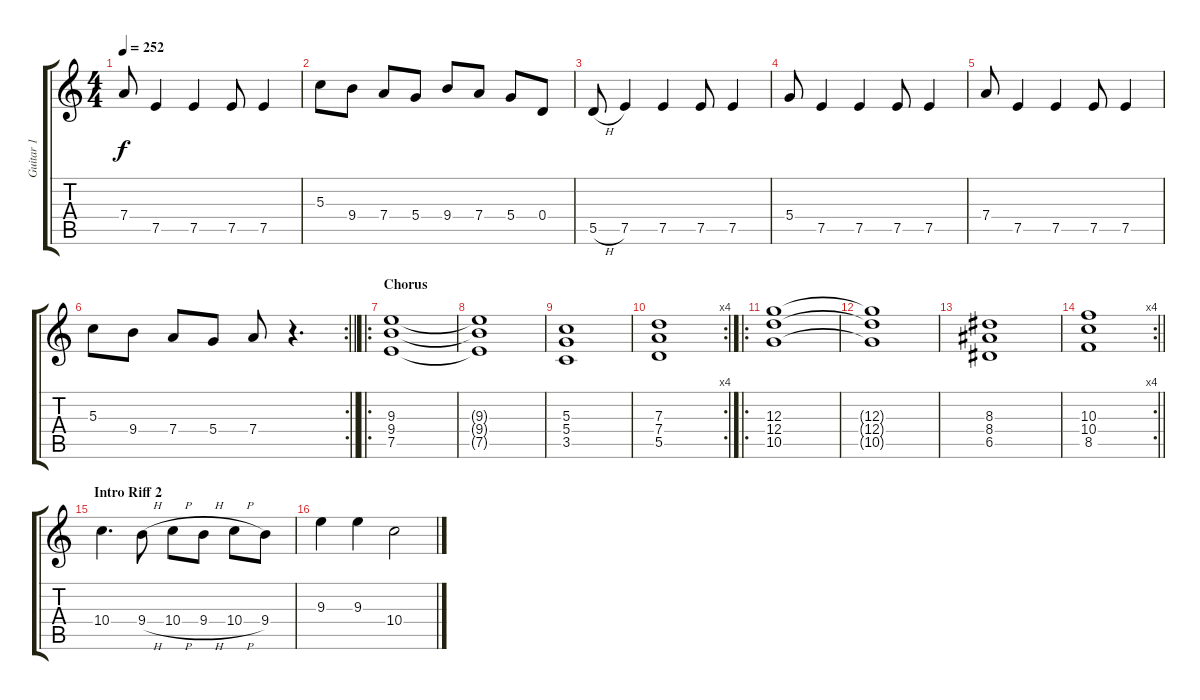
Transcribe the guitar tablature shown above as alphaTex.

\track ("Guitar 1" "Guitar 1") {instrument distortionguitar}
\staff {score tabs}
\tuning (E4 B3 G3 D3 A2 E2) {hide}
\ts (4 4)
\tempo 252
\clef g2
\ks c
7.4.8{dy f} 7.5.4 7.5.4 7.5.8 7.5.4 |
5.3.8 9.4.8 7.4.8 5.4.8 9.4.8 7.4.8 5.4.8 0.4.8 |
5.5{h}.8 7.5.4 7.5.4 7.5.8 7.5.4 |
5.4.8 7.5.4 7.5.4 7.5.8 7.5.4 |
7.4.8 7.5.4 7.5.4 7.5.8 7.5.4 |
\rc 2
\barLineRight lightlight
5.3.8 9.4.8 7.4.8 5.4.8 7.4.8 r.4{d} |
\ro
\section ("" "Chorus")
(9.3 9.4 7.5).1 |
(9.3{t} 9.4{t} 7.5{t}).1 |
(5.3 5.4 3.5).1 |
\rc 4
(7.3 7.4 5.5).1 |
\ro
(12.3 12.4 10.5).1 |
(12.3{t} 12.4{t} 10.5{t}).1 |
(8.3 8.4 6.5).1 |
\rc 4
\barLineRight lightlight
(10.3 10.4 8.5).1 |
\section ("" "Intro Riff 2")
10.4.4{d} 9.4{h}.8 10.4{h}.8 9.4{h}.8 10.4{h}.8 9.4.8 |
9.3.4 9.3.4 10.4.2
